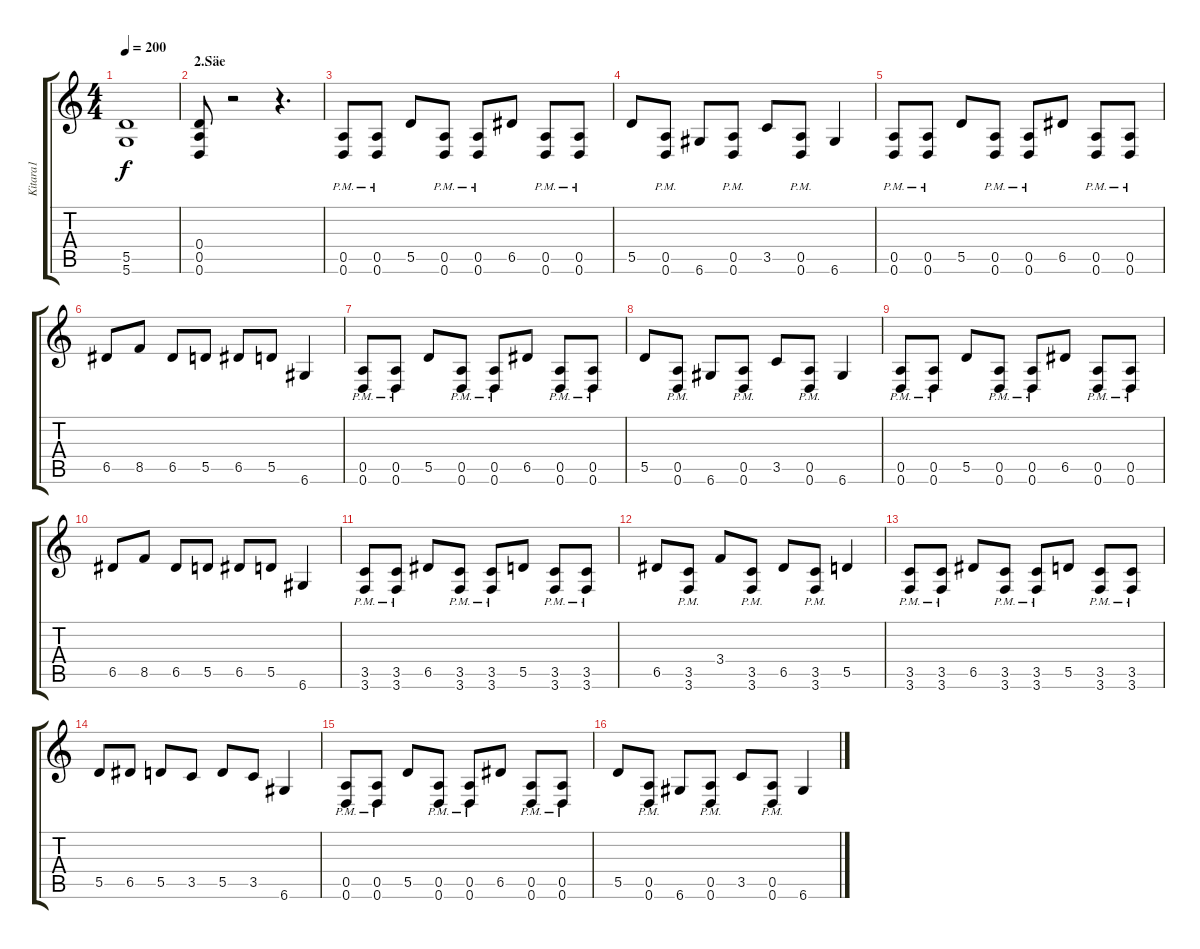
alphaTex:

\track ("Kitara1" "Kitara1") {instrument distortionguitar}
\staff {score tabs}
\tuning (E4 B3 G3 D3 A2 D2) {hide}
\ts (4 4)
\tempo 200
\clef g2
\ks c
(5.5{t} 5.6{t}).1{dy f} |
\section ("" "2.Säe")
(0.4 0.5 0.6).8 r.2 r.4{d} |
(0.5{pm} 0.6{pm}).8 (0.5{pm} 0.6{pm}).8 5.5.8 (0.5{pm} 0.6{pm}).8 (0.5{pm} 0.6{pm}).8 6.5.8 (0.5{pm} 0.6{pm}).8 (0.5{pm} 0.6{pm}).8 |
5.5.8 (0.5{pm} 0.6{pm}).8 6.6.8 (0.5{pm} 0.6{pm}).8 3.5.8 (0.5{pm} 0.6{pm}).8 6.6.4 |
(0.5{pm} 0.6{pm}).8 (0.5{pm} 0.6{pm}).8 5.5.8 (0.5{pm} 0.6{pm}).8 (0.5{pm} 0.6{pm}).8 6.5.8 (0.5{pm} 0.6{pm}).8 (0.5{pm} 0.6{pm}).8 |
6.5.8 8.5.8 6.5.8 5.5.8 6.5.8 5.5.8 6.6.4 |
(0.5{pm} 0.6{pm}).8 (0.5{pm} 0.6{pm}).8 5.5.8 (0.5{pm} 0.6{pm}).8 (0.5{pm} 0.6{pm}).8 6.5.8 (0.5{pm} 0.6{pm}).8 (0.5{pm} 0.6{pm}).8 |
5.5.8 (0.5{pm} 0.6{pm}).8 6.6.8 (0.5{pm} 0.6{pm}).8 3.5.8 (0.5{pm} 0.6{pm}).8 6.6.4 |
(0.5{pm} 0.6{pm}).8 (0.5{pm} 0.6{pm}).8 5.5.8 (0.5{pm} 0.6{pm}).8 (0.5{pm} 0.6{pm}).8 6.5.8 (0.5{pm} 0.6{pm}).8 (0.5{pm} 0.6{pm}).8 |
6.5.8 8.5.8 6.5.8 5.5.8 6.5.8 5.5.8 6.6.4 |
(3.5{pm} 3.6{pm}).8 (3.5{pm} 3.6{pm}).8 6.5.8 (3.5{pm} 3.6{pm}).8 (3.5{pm} 3.6{pm}).8 5.5.8 (3.5{pm} 3.6{pm}).8 (3.5{pm} 3.6{pm}).8 |
6.5.8 (3.5{pm} 3.6{pm}).8 3.4.8 (3.5{pm} 3.6{pm}).8 6.5.8 (3.5{pm} 3.6{pm}).8 5.5.4 |
(3.5{pm} 3.6{pm}).8 (3.5{pm} 3.6{pm}).8 6.5.8 (3.5{pm} 3.6{pm}).8 (3.5{pm} 3.6{pm}).8 5.5.8 (3.5{pm} 3.6{pm}).8 (3.5{pm} 3.6{pm}).8 |
5.5.8 6.5.8 5.5.8 3.5.8 5.5.8 3.5.8 6.6.4 |
(0.5{pm} 0.6{pm}).8 (0.5{pm} 0.6{pm}).8 5.5.8 (0.5{pm} 0.6{pm}).8 (0.5{pm} 0.6{pm}).8 6.5.8 (0.5{pm} 0.6{pm}).8 (0.5{pm} 0.6{pm}).8 |
5.5.8 (0.5{pm} 0.6{pm}).8 6.6.8 (0.5{pm} 0.6{pm}).8 3.5.8 (0.5{pm} 0.6{pm}).8 6.6.4
